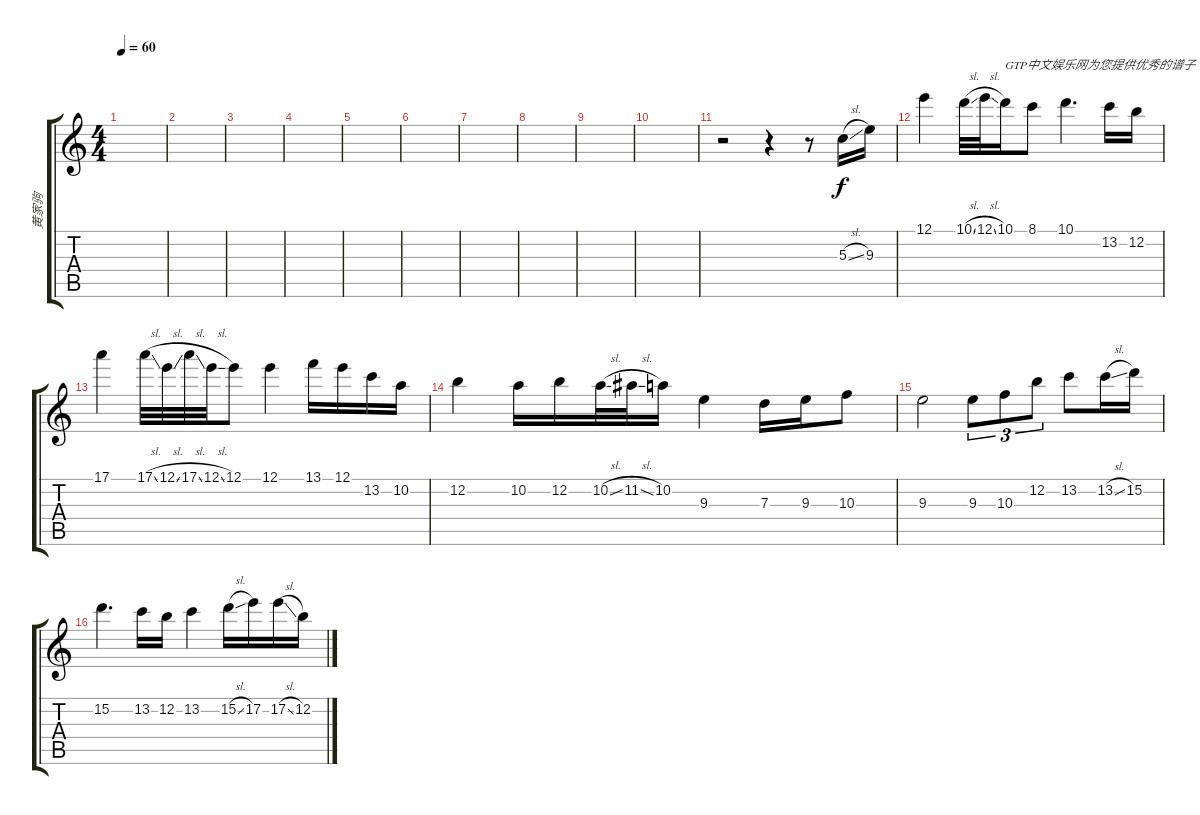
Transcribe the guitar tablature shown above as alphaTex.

\track ("黄家驹" "黄家驹") {instrument distortionguitar}
\staff {score tabs}
\tuning (E4 B3 G3 D3 A2 E2) {hide}
\ts (4 4)
\tempo 60
\clef g2
\ks c
|
|
|
|
|
|
|
|
|
|
r.2{instrument distortionguitar} r.4 r.8 5.3{sl}.16 9.3.16 |
12.1.4 10.1{sl}.32 12.1{sl}.32 10.1.16{txt "GTP中文娱乐网为您提供优秀的谱子"} 8.1.8 10.1.4{d} 13.2.16 12.2.16 |
17.1.4 17.1{sl}.32 12.1{sl}.32 17.1{sl}.32 12.1{sl}.32 12.1.8 12.1.4 13.1.16 12.1.16 13.2.16 10.2.16 |
12.2.4 10.2.16 12.2.16 10.2{sl}.32 11.2{sl}.32 10.2.16 9.3.4 7.3.16 9.3.16 10.3.8 |
9.3.2 9.3.8{tu (3 2)} 10.3.8{tu (3 2)} 12.2.8{tu (3 2)} 13.2.8 13.2{sl}.16 15.2.16 |
15.2.4{d} 13.2.16 12.2.16 13.2.4 15.2{sl}.16 17.2.16 17.2{sl}.16 12.2.16
